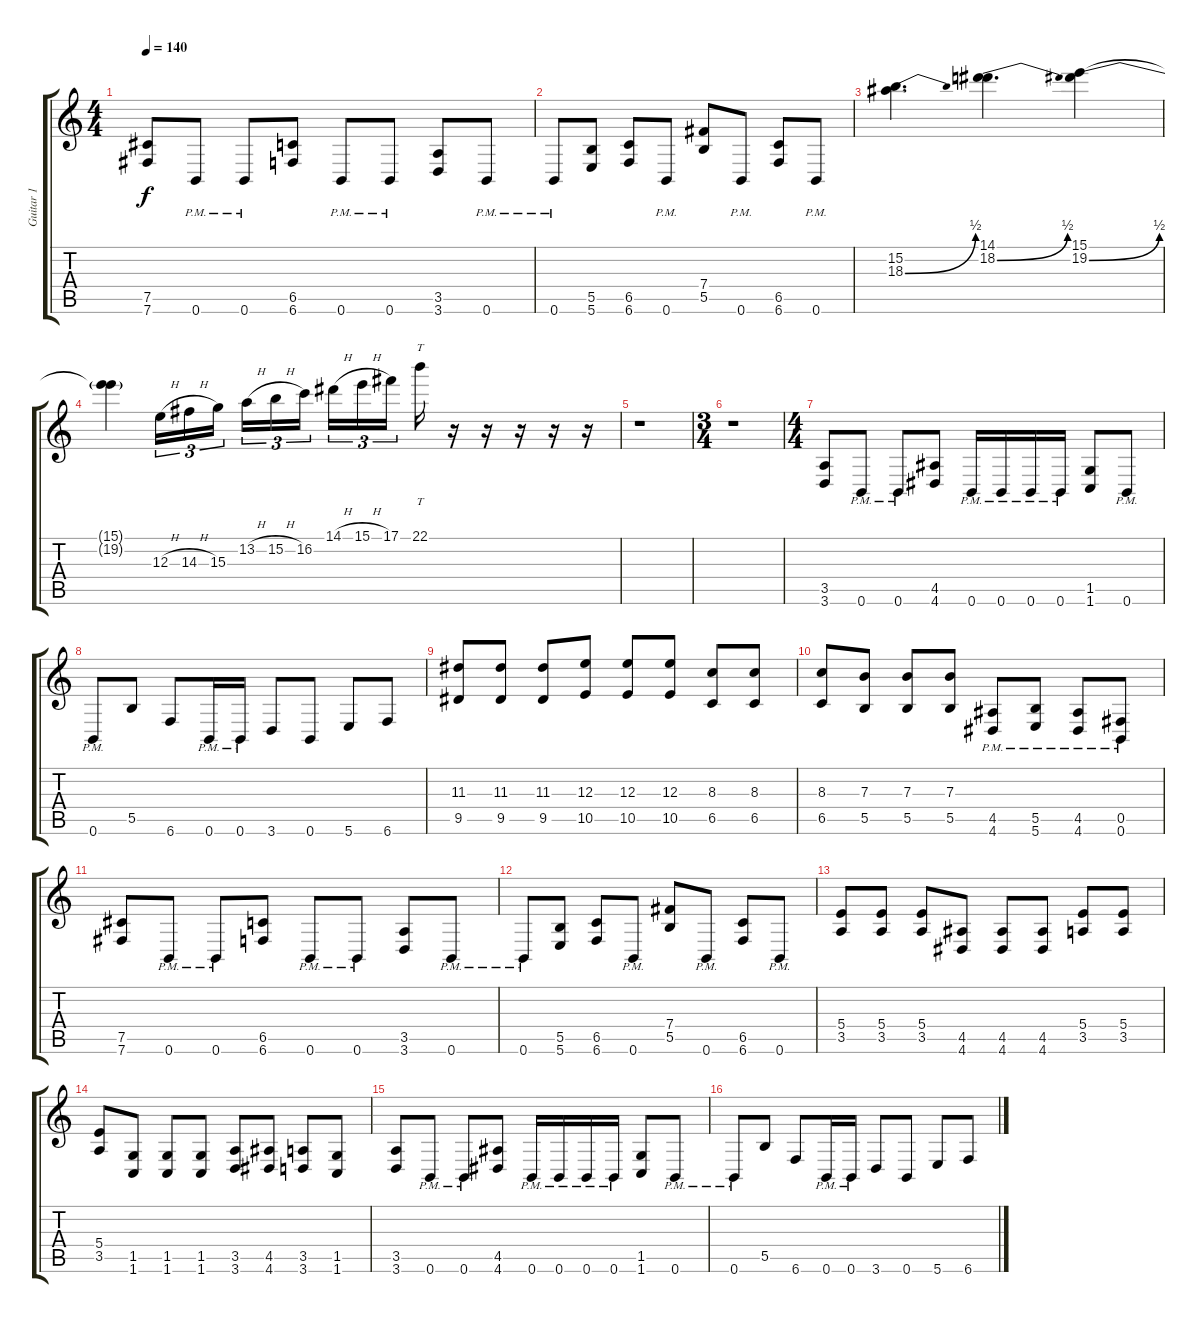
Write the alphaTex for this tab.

\track ("Guitar 1" "Guitar 1") {instrument distortionguitar}
\staff {score tabs}
\tuning (Db4 Ab3 E3 B2 Gb2 B1) {hide}
\ts (4 4)
\tempo 140
\clef g2
\ks c
(7.5 7.6).8{dy f} 0.6{pm}.8 0.6{pm}.8 (6.5 6.6).8 0.6{pm}.8 0.6{pm}.8 (3.5 3.6).8 0.6{pm}.8 |
0.6{pm}.8 (5.5 5.6).8 (6.5 6.6).8 0.6{pm}.8 (7.4 5.5).8 0.6{pm}.8 (6.5 6.6).8 0.6{pm}.8 |
(15.2 18.3{be (bend 0 0 60 2)}).4{d} (14.1 18.2{be (bend 0 0 60 2)}).4{d} (15.1 19.2{be (bend 0 0 60 2)}).4 |
(15.1{t} 19.2{t}).4 12.3{h}.16{tu (3 2)} 14.3{h}.16{tu (3 2)} 15.3.16{tu (3 2)} 13.2{h}.16{tu (3 2)} 15.2{h}.16{tu (3 2)} 16.2.16{tu (3 2)} 14.1{h}.16{tu (3 2)} 15.1{h}.16{tu (3 2)} 17.1.16{tu (3 2)} 22.1.16{tt} r.16 r.16 r.16 r.16 r.16 |
r.1 |
\ts (3 4)
r.1 |
\ts (4 4)
(3.5 3.6).8 0.6{pm}.8 0.6{pm}.8 (4.5 4.6).8 0.6{pm}.16 0.6{pm}.16 0.6{pm}.16 0.6{pm}.16 (1.5 1.6).8 0.6{pm}.8 |
0.6{pm}.8 5.5.8 6.6.8 0.6{pm}.16 0.6{pm}.16 3.6.8 0.6.8 5.6.8 6.6.8 |
(11.3 9.5).8 (11.3 9.5).8 (11.3 9.5).8 (12.3 10.5).8 (12.3 10.5).8 (12.3 10.5).8 (8.3 6.5).8 (8.3 6.5).8 |
(8.3 6.5).8 (7.3 5.5).8 (7.3 5.5).8 (7.3 5.5).8 (4.5{pm} 4.6{pm}).8 (5.5{pm} 5.6{pm}).8 (4.5{pm} 4.6{pm}).8 (0.5{pm} 0.6{pm}).8 |
(7.5 7.6).8 0.6{pm}.8 0.6{pm}.8 (6.5 6.6).8 0.6{pm}.8 0.6{pm}.8 (3.5 3.6).8 0.6{pm}.8 |
0.6{pm}.8 (5.5 5.6).8 (6.5 6.6).8 0.6{pm}.8 (7.4 5.5).8 0.6{pm}.8 (6.5 6.6).8 0.6{pm}.8 |
(5.4 3.5).8 (5.4 3.5).8 (5.4 3.5).8 (4.5 4.6).8 (4.5 4.6).8 (4.5 4.6).8 (5.4 3.5).8 (5.4 3.5).8 |
(5.4 3.5).8 (1.5 1.6).8 (1.5 1.6).8 (1.5 1.6).8 (3.5 3.6).8 (4.5 4.6).8 (3.5 3.6).8 (1.5 1.6).8 |
(3.5 3.6).8 0.6{pm}.8 0.6{pm}.8 (4.5 4.6).8 0.6{pm}.16 0.6{pm}.16 0.6{pm}.16 0.6{pm}.16 (1.5 1.6).8 0.6{pm}.8 |
0.6{pm}.8 5.5.8 6.6.8 0.6{pm}.16 0.6{pm}.16 3.6.8 0.6.8 5.6.8 6.6.8
